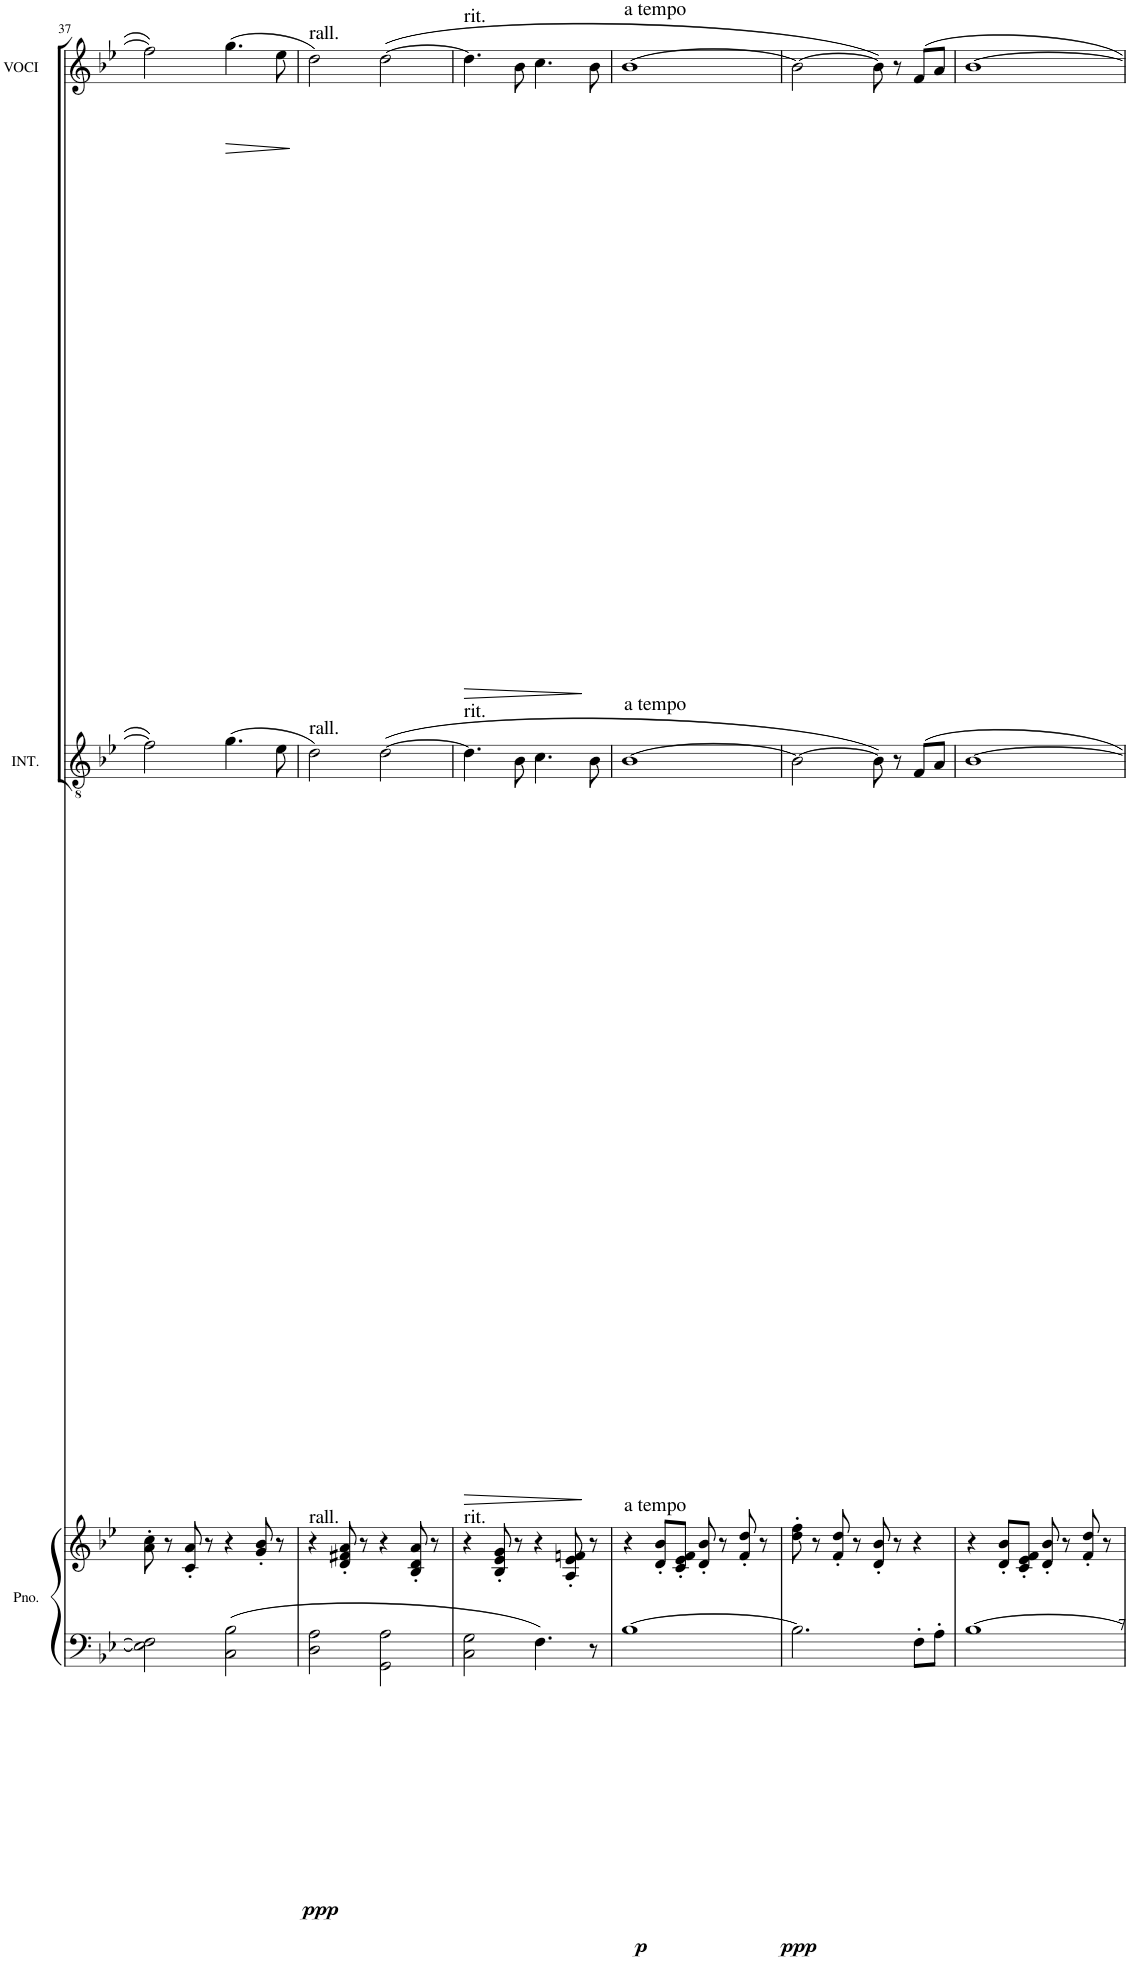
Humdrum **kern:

**kern	**kern	**dynam	**kern	**dynam	**kern	**dynam
*part3	*part3	*part3	*part2	*part2	*part1	*part1
*staff4	*staff3	*staff3/4	*staff2	*staff2	*staff1	*staff1
*I"Piano	*	*	*I"INTERNE	*	*I"VOCI	*
*I'Pno.	*	*	*I'INT.	*	*I'VOCI	*
!!LO:PB:g=z
*clefF4	*clefG2	*	*clefGv2	*	*clefG2	*
*k[b-e-]	*k[b-e-]	*	*k[b-e-]	*	*k[b-e-]	*
*M4/4	*M4/4	*	*M4/4	*	*M4/4	*
*met(c)	*met(c)	*	*met(c)	*	*met(c)	*
=37	=37	=37	=37	=37	=37	=37
2E-\] 2F\]	8a\' 8cc\'	.	2f\]	.	2ff\]	.
.	8r	.	.	.	.	.
.	8c/' 8a/'	.	.	.	.	.
.	8r	.	.	.	.	.
!	!	!LO:DY:b=2	!	!	!	!LO:HP:b
2C\ 2B-\	4r	ppp	(4.g\	.	(4.gg\	>
.	8g/' 8b-/'	.	.	.	.	.
.	8r	.	8e-\	.	8ee-\	.
.	.	.	.	.	.	]
=38	=38	=38	=38	=38	=38	=38
!	!	!	!	!	!LO:TX:a:t=rall.	!
!	!	!	!LO:TX:a:t=rall.	!	!	!
!	!LO:TX:a:t=rall.	!	!	!	!	!
2D\ 2A\	4r	.	2d\)	.	2dd\)	.
.	8d/' 8f#X/' 8a/'	.	.	.	.	.
.	8r	.	.	.	.	.
2GG\ 2A\	4r	.	([2d\	.	([2dd\	.
.	8B-/' 8d/' 8a/'	.	.	.	.	.
.	8r	.	.	.	.	.
=39	=39	=39	=39	=39	=39	=39
!	!	!	!	!	!LO:TX:a:t=rit.	!
!	!	!	!LO:TX:a:t=rit.	!	!	!
!	!LO:TX:a:t=rit.	!	!	!	!	!
!	!	!	!	!LO:HP:b	!	!LO:HP:b
2C\ 2G\	4r	.	4.d\]	>	4.dd\]	>
.	8B-/' 8e-/' 8g/'	.	.	.	.	.
.	8r	.	8B-\	.	8b-\	.
4.F\	4r	.	4.c\	.	4.cc\	.
.	8A/' 8e-/' 8fn/'	.	.	.	.	.
8r	8r	.	8B-\	]	8b-\	]
=40	=40	=40	=40	=40	=40	=40
!	!	!	!	!	!LO:TX:a:t=a tempo	!
!	!	!	!LO:TX:a:t=a tempo	!	!	!
!	!LO:TX:a:t=a tempo	!	!	!	!	!
!	!	!LO:DY:b=2	!	!	!	!
[1B-	4r	p	[1B-	.	[1b-	.
.	8d/' 8b-/'L	.	.	.	.	.
.	8c/' 8e-/' 8f/'J	.	.	.	.	.
.	8d/' 8b-/'	.	.	.	.	.
.	8r	.	.	.	.	.
.	8f/' 8dd/'	.	.	.	.	.
.	8r	.	.	.	.	.
=41	=41	=41	=41	=41	=41	=41
!	!	!LO:DY:b=2	!	!	!	!
2.B-\]	8dd\' 8ff\'	ppp	2B-\_	.	2b-\_	.
.	8r	.	.	.	.	.
.	8f/' 8dd/'	.	.	.	.	.
.	8r	.	.	.	.	.
.	8d/' 8b-/'	.	8B-\])	.	8b-\])	.
.	8r	.	8r	.	8r	.
8F'\L	4r	.	8F/L	.	8f/L	.
8A'\J	.	.	8A/J	.	8a/J	.
=42	=42	=42	=42	=42	=42	=42
[1B-	4r	.	[1B-	.	[1b-	.
.	8d/' 8b-/'L	.	.	.	.	.
.	8c/' 8e-/' 8f/'J	.	.	.	.	.
.	8d/' 8b-/'	.	.	.	.	.
.	8r	.	.	.	.	.
.	8f/' 8dd/'	.	.	.	.	.
.	8r	.	.	.	.	.
=	=	=	=	=	=	=
*-	*-	*-	*-	*-	*-	*-
